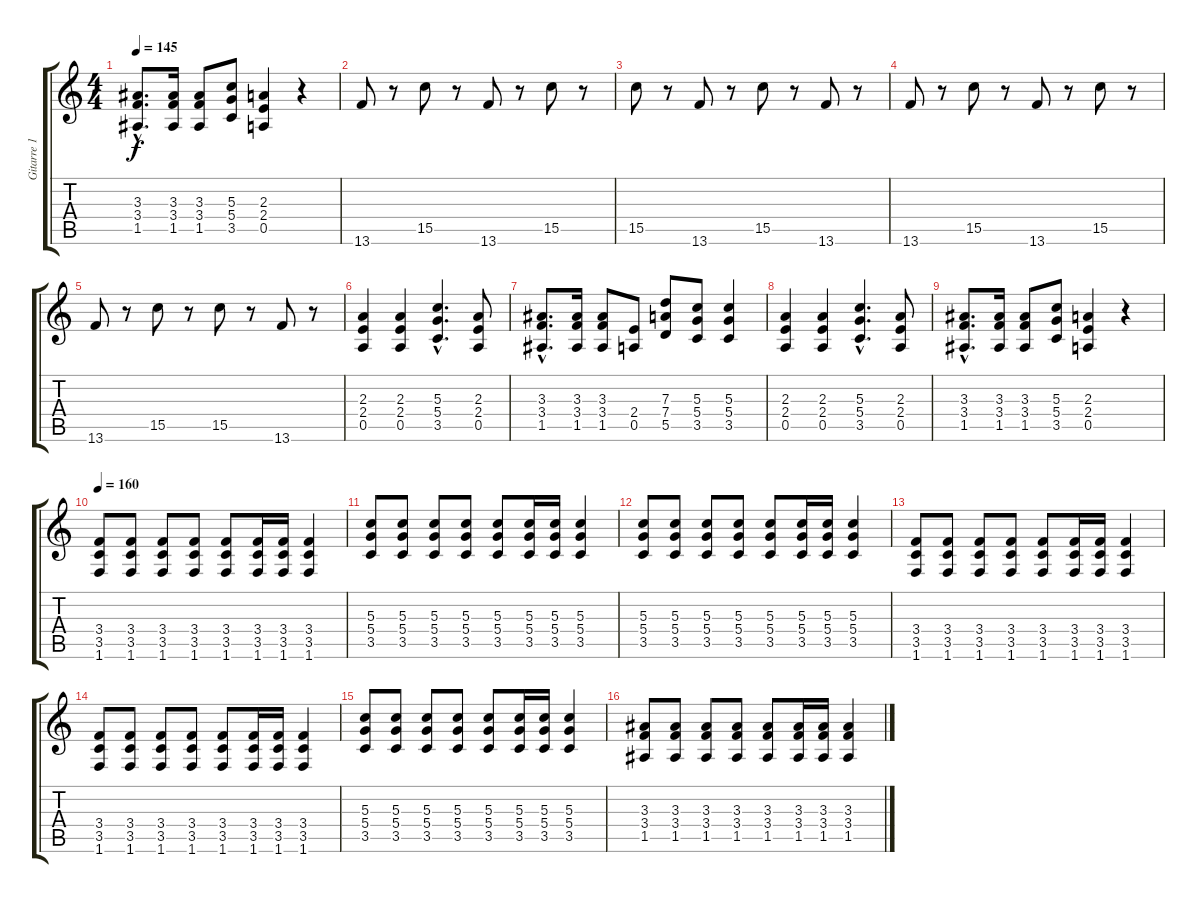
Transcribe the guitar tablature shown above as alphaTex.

\track ("Gitarre 1" "Gitarre 1") {instrument distortionguitar}
\staff {score tabs}
\tuning (E4 B3 G3 D3 A2 E2) {hide}
\ts (4 4)
\tempo 145
\clef g2
\ks c
(3.3{hac} 3.4{hac} 1.5{hac}).8{d dy f} (3.3 3.4 1.5).16 (3.3 3.4 1.5).8 (5.3 5.4 3.5).8 (2.3 2.4 0.5).4 r.4 |
13.6.8{instrument slapbass1} r.8 15.5.8 r.8 13.6.8 r.8 15.5.8 r.8 |
15.5.8 r.8 13.6.8 r.8 15.5.8 r.8 13.6.8 r.8 |
13.6.8 r.8 15.5.8 r.8 13.6.8 r.8 15.5.8 r.8 |
13.6.8 r.8 15.5.8 r.8 15.5.8 r.8 13.6.8 r.8 |
(2.3 2.4 0.5).4{instrument distortionguitar} (2.3 2.4 0.5).4 (5.3{hac} 5.4{hac} 3.5{hac}).4{d} (2.3 2.4 0.5).8 |
(3.3{hac} 3.4{hac} 1.5{hac}).8{d} (3.3 3.4 1.5).16 (3.3 3.4 1.5).8 (2.4 0.5).8 (7.3 7.4 5.5).8 (5.3 5.4 3.5).8 (5.3 5.4 3.5).4 |
(2.3 2.4 0.5).4 (2.3 2.4 0.5).4 (5.3{hac} 5.4{hac} 3.5{hac}).4{d} (2.3 2.4 0.5).8 |
(3.3{hac} 3.4{hac} 1.5{hac}).8{d} (3.3 3.4 1.5).16 (3.3 3.4 1.5).8 (5.3 5.4 3.5).8 (2.3 2.4 0.5).4 r.4 |
\tempo 160
(3.4 3.5 1.6).8 (3.4 3.5 1.6).8 (3.4 3.5 1.6).8 (3.4 3.5 1.6).8 (3.4 3.5 1.6).8 (3.4 3.5 1.6).16 (3.4 3.5 1.6).16 (3.4 3.5 1.6).4 |
(5.3 5.4 3.5).8 (5.3 5.4 3.5).8 (5.3 5.4 3.5).8 (5.3 5.4 3.5).8 (5.3 5.4 3.5).8 (5.3 5.4 3.5).16 (5.3 5.4 3.5).16 (5.3 5.4 3.5).4 |
(5.3 5.4 3.5).8 (5.3 5.4 3.5).8 (5.3 5.4 3.5).8 (5.3 5.4 3.5).8 (5.3 5.4 3.5).8 (5.3 5.4 3.5).16 (5.3 5.4 3.5).16 (5.3 5.4 3.5).4 |
(3.4 3.5 1.6).8 (3.4 3.5 1.6).8 (3.4 3.5 1.6).8 (3.4 3.5 1.6).8 (3.4 3.5 1.6).8 (3.4 3.5 1.6).16 (3.4 3.5 1.6).16 (3.4 3.5 1.6).4 |
(3.4 3.5 1.6).8 (3.4 3.5 1.6).8 (3.4 3.5 1.6).8 (3.4 3.5 1.6).8 (3.4 3.5 1.6).8 (3.4 3.5 1.6).16 (3.4 3.5 1.6).16 (3.4 3.5 1.6).4 |
(5.3 5.4 3.5).8 (5.3 5.4 3.5).8 (5.3 5.4 3.5).8 (5.3 5.4 3.5).8 (5.3 5.4 3.5).8 (5.3 5.4 3.5).16 (5.3 5.4 3.5).16 (5.3 5.4 3.5).4 |
(3.3 3.4 1.5).8 (3.3 3.4 1.5).8 (3.3 3.4 1.5).8 (3.3 3.4 1.5).8 (3.3 3.4 1.5).8 (3.3 3.4 1.5).16 (3.3 3.4 1.5).16 (3.3 3.4 1.5).4
